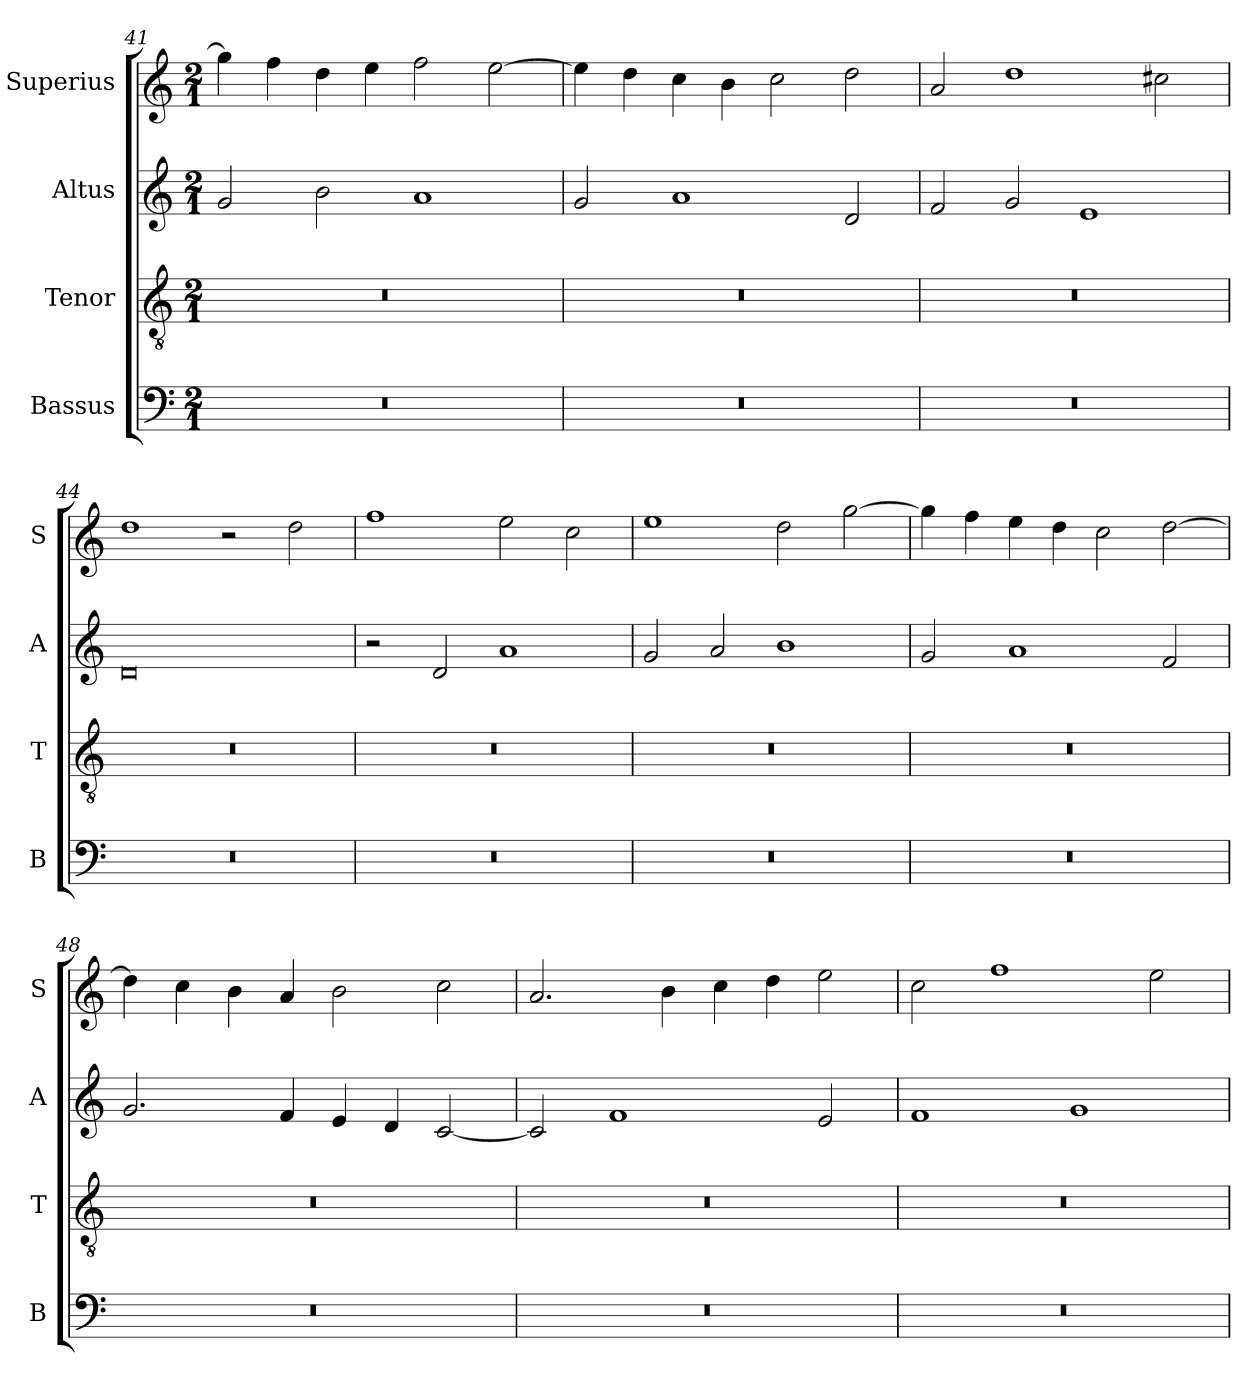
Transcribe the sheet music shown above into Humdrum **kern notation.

**kern	**kern	**kern	**kern
*part4	*part3	*part2	*part1
*staff4	*staff3	*staff2	*staff1
*I"Bassus	*I"Tenor	*I"Altus	*I"Superius
*I'B	*I'T	*I'A	*I'S
*clefF4	*clefGv2	*clefG2	*clefG2
*k[]	*k[]	*k[]	*k[]
*C:	*C:	*C:	*C:
*M2/1	*M2/1	*M2/1	*M2/1
=41	=41	=41	=41
0r	0r	2g	4gg]
.	.	.	4ff
.	.	2b	4dd
.	.	.	4ee
.	.	1a	2ff
.	.	.	[2ee
=42	=42	=42	=42
0r	0r	2g	4ee]
.	.	.	4dd
.	.	1a	4cc
.	.	.	4b
.	.	.	2cc
.	.	2d	2dd
=43	=43	=43	=43
0r	0r	2f	2a
.	.	2g	1dd
.	.	1e	.
.	.	.	2cc#X
=44	=44	=44	=44
0r	0r	0d	1dd
.	.	.	2r
.	.	.	2dd
=45	=45	=45	=45
0r	0r	2r	1ff
.	.	2d	.
.	.	1a	2ee
.	.	.	2cc
=46	=46	=46	=46
0r	0r	2g	1ee
.	.	2a	.
.	.	1b	2dd
.	.	.	[2gg
=47	=47	=47	=47
0r	0r	2g	4gg]
.	.	.	4ff
.	.	1a	4ee
.	.	.	4dd
.	.	.	2cc
.	.	2f	[2dd
=48	=48	=48	=48
0r	0r	2.g	4dd]
.	.	.	4cc
.	.	.	4b
.	.	4f	4a
.	.	4e	2b
.	.	4d	.
.	.	[2c	2cc
=49	=49	=49	=49
0r	0r	2c]	2.a
.	.	1f	.
.	.	.	4b
.	.	.	4cc
.	.	.	4dd
.	.	2e	2ee
=50	=50	=50	=50
0r	0r	1f	2cc
.	.	.	1ff
.	.	1g	.
.	.	.	2ee
=	=	=	=
*-	*-	*-	*-
